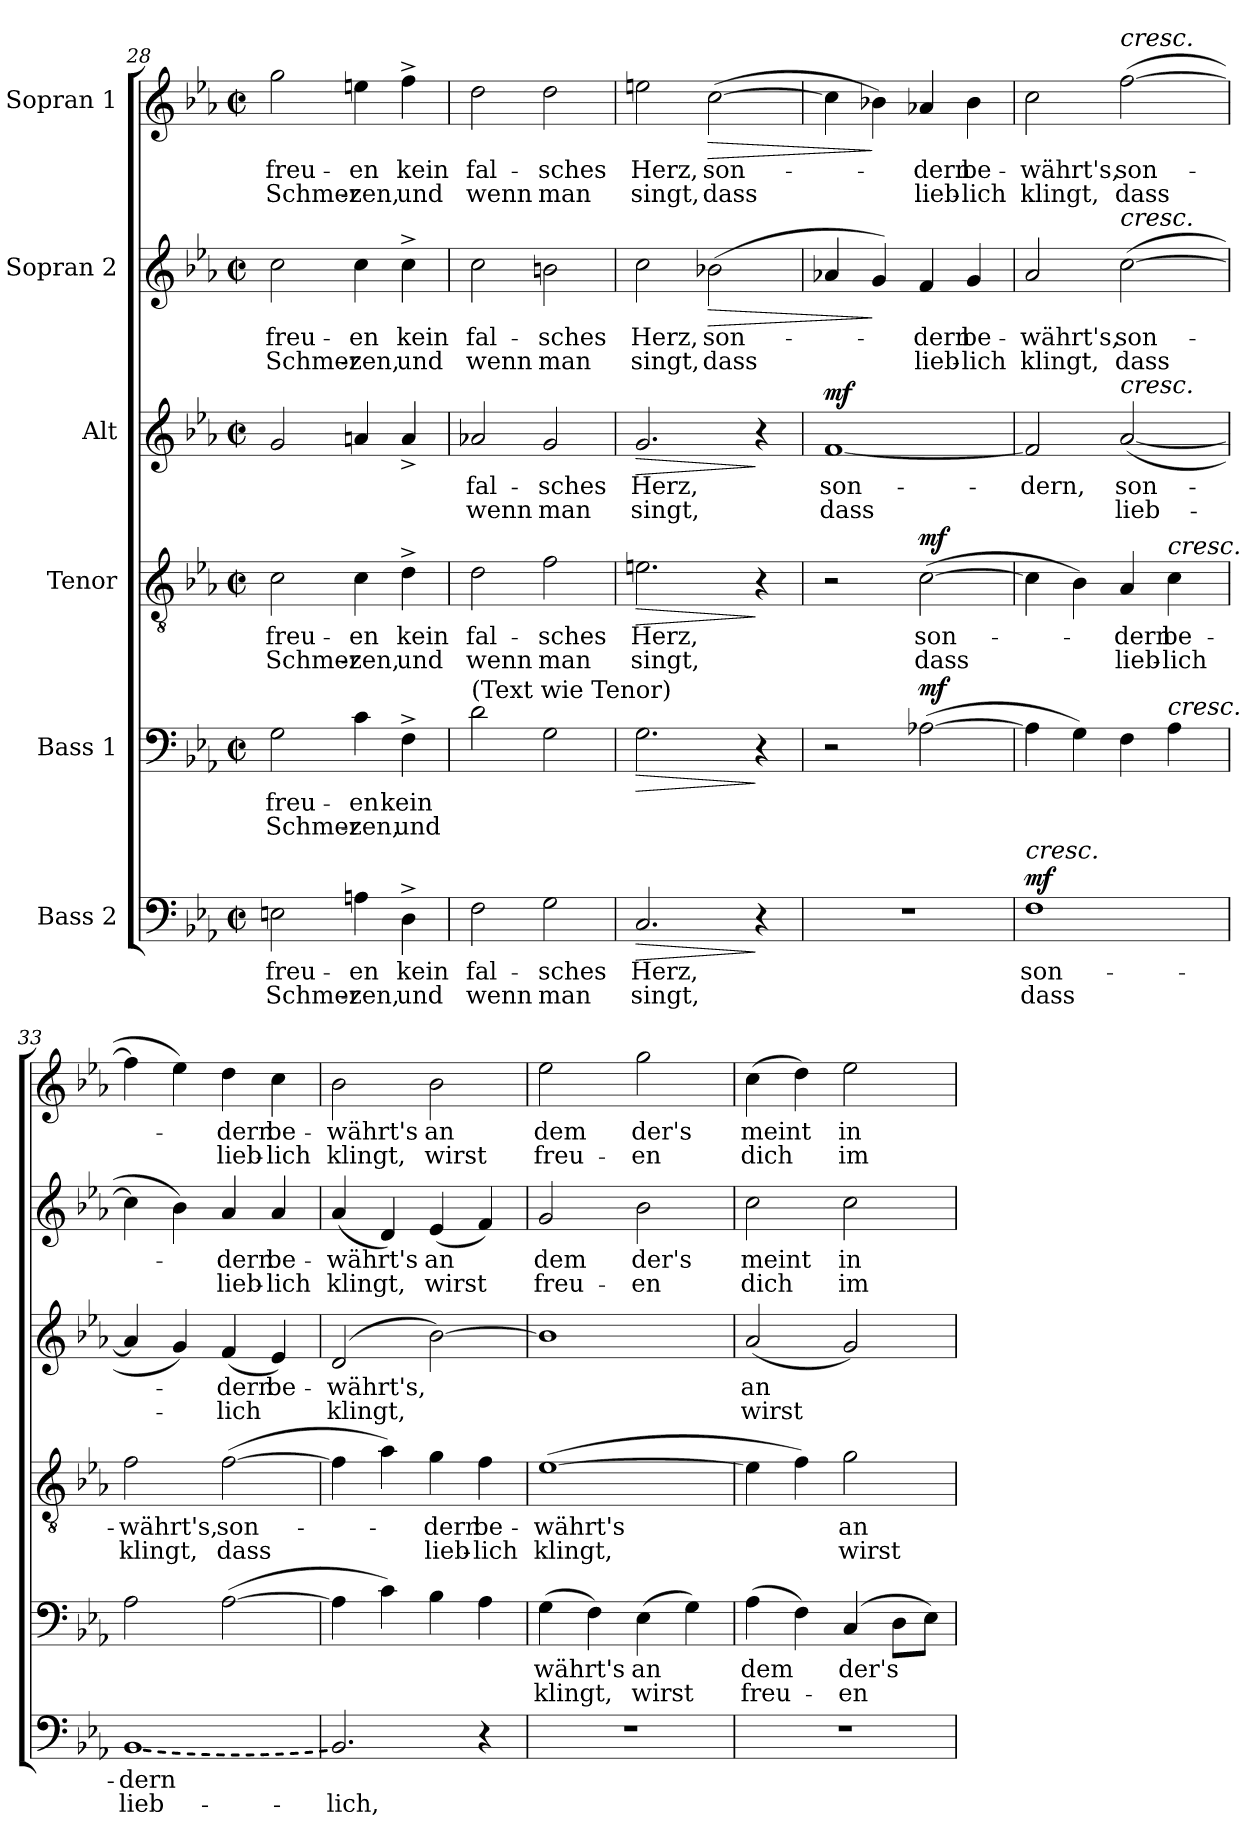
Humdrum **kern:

**kern	**text	**text	**dynam	**kern	**text	**text	**dynam	**kern	**text	**text	**dynam	**kern	**text	**text	**dynam	**kern	**text	**text	**dynam	**kern	**text	**text	**dynam
*part6	*part6	*part6	*part6	*part5	*part5	*part5	*part5	*part4	*part4	*part4	*part4	*part3	*part3	*part3	*part3	*part2	*part2	*part2	*part2	*part1	*part1	*part1	*part1
*staff6	*staff6	*staff6	*staff6	*staff5	*staff5	*staff5	*staff5	*staff4	*staff4	*staff4	*staff4	*staff3	*staff3	*staff3	*staff3	*staff2	*staff2	*staff2	*staff2	*staff1	*staff1	*staff1	*staff1
*I"Bass 2	*	*	*	*I"Bass 1	*	*	*	*I"Tenor	*	*	*	*I"Alt	*	*	*	*I"Sopran 2	*	*	*	*I"Sopran 1	*	*	*
*clefF4	*	*	*	*clefF4	*	*	*	*clefGv2	*	*	*	*clefG2	*	*	*	*clefG2	*	*	*	*clefG2	*	*	*
*k[b-e-a-]	*	*	*	*k[b-e-a-]	*	*	*	*k[b-e-a-]	*	*	*	*k[b-e-a-]	*	*	*	*k[b-e-a-]	*	*	*	*k[b-e-a-]	*	*	*
*M2/2	*	*	*	*M2/2	*	*	*	*M2/2	*	*	*	*M2/2	*	*	*	*M2/2	*	*	*	*M2/2	*	*	*
*met(c|)	*	*	*	*met(c|)	*	*	*	*met(c|)	*	*	*	*met(c|)	*	*	*	*met(c|)	*	*	*	*met(c|)	*	*	*
=28	=28	=28	=28	=28	=28	=28	=28	=28	=28	=28	=28	=28	=28	=28	=28	=28	=28	=28	=28	=28	=28	=28	=28
!	!LO:LY:b	!LO:LY:b	!	!	!LO:LY:b	!LO:LY:b	!	!	!LO:LY:b	!LO:LY:b	!	!	!	!	!	!	!LO:LY:b	!LO:LY:b	!	!	!LO:LY:b	!LO:LY:b	!
2En\	-freu-	Schmer-	.	2G\	-freu-	Schmer-	.	2c\	-freu-	Schmer-	.	2g/	.	.	.	2cc\	-freu-	Schmer-	.	2gg\	-freu-	Schmer-	.
!	!LO:LY:b	!LO:LY:b	!	!	!LO:LY:b	!LO:LY:b	!	!	!LO:LY:b	!LO:LY:b	!	!	!	!	!	!	!LO:LY:b	!LO:LY:b	!	!	!LO:LY:b	!LO:LY:b	!
4An\	-en	-zen,	.	4c\	-en	-zen,	.	4c\	-en	-zen,	.	4an/	.	.	.	4cc\	-en	-zen,	.	4een\	-en	-zen,	.
!	!LO:LY:b	!LO:LY:b	!	!	!LO:LY:b	!LO:LY:b	!	!	!LO:LY:b	!LO:LY:b	!	!	!	!	!	!	!LO:LY:b	!LO:LY:b	!	!	!LO:LY:b	!LO:LY:b	!
4D^\	kein	und	.	4F^\	kein	und	.	4d^\	kein	und	.	4a^/	.	.	.	4cc^\	kein	und	.	4ff^\	kein	und	.
!!LO:LB:g=z
=29	=29	=29	=29	=29	=29	=29	=29	=29	=29	=29	=29	=29	=29	=29	=29	=29	=29	=29	=29	=29	=29	=29	=29
!	!	!	!	!LO:TX:a:t=(Text wie Tenor)	!	!	!	!	!	!	!	!	!	!	!	!	!	!	!	!	!	!	!
!	!LO:LY:b	!LO:LY:b	!	!	!	!	!	!	!LO:LY:b	!LO:LY:b	!	!	!LO:LY:b	!LO:LY:b	!	!	!LO:LY:b	!LO:LY:b	!	!	!LO:LY:b	!LO:LY:b	!
2F\	fal-	wenn	.	2d\	.	.	.	2d\	fal-	wenn	.	2a-X/	fal-	wenn	.	2cc\	fal-	wenn	.	2dd\	fal-	wenn	.
!	!LO:LY:b	!LO:LY:b	!	!	!	!	!	!	!LO:LY:b	!LO:LY:b	!	!	!LO:LY:b	!LO:LY:b	!	!	!LO:LY:b	!LO:LY:b	!	!	!LO:LY:b	!LO:LY:b	!
2G\	-sches	man	.	2G\	.	.	.	2f\	-sches	man	.	2g/	-sches	man	.	2bn\	-sches	man	.	2dd\	-sches	man	.
=30	=30	=30	=30	=30	=30	=30	=30	=30	=30	=30	=30	=30	=30	=30	=30	=30	=30	=30	=30	=30	=30	=30	=30
!	!LO:LY:b	!LO:LY:b	!LO:HP:b	!	!	!	!LO:HP:b	!	!LO:LY:b	!LO:LY:b	!LO:HP:b	!	!LO:LY:b	!LO:LY:b	!LO:HP:b	!	!LO:LY:b	!LO:LY:b	!	!	!LO:LY:b	!LO:LY:b	!
2.C/	Herz,	singt,	>	2.G\	.	.	>	2.en\	Herz,	singt,	>	2.g/	Herz,	singt,	>	2cc\	Herz,	singt,	.	2een\	Herz,	singt,	.
!	!	!	!	!	!	!	!	!	!	!	!	!	!	!	!	!	!LO:LY:b	!LO:LY:b	!LO:HP:b	!	!LO:LY:b	!LO:LY:b	!LO:HP:b
.	.	.	.	.	.	.	.	.	.	.	.	.	.	.	.	(2b-X\	son-	dass	>	([2cc\	son-	dass	>
4r	.	.	]	4r	.	.	]	4r	.	.	]	4r	.	.	]	.	.	.	.	.	.	.	.
=31	=31	=31	=31	=31	=31	=31	=31	=31	=31	=31	=31	=31	=31	=31	=31	=31	=31	=31	=31	=31	=31	=31	=31
!	!	!	!	!	!	!	!	!	!	!	!	!	!LO:LY:b	!LO:LY:b	!LO:DY:a	!	!	!	!	!	!	!	!
1r	.	.	.	2r	.	.	.	2r	.	.	.	[1f	son-	dass	mf	4a-X/	.	.	.	4cc\]	.	.	.
.	.	.	.	.	.	.	.	.	.	.	.	.	.	.	.	4g/)	.	.	]	4b-X\)	.	.	]
!	!	!	!	!	!	!	!LO:DY:a	!	!LO:LY:b	!LO:LY:b	!LO:DY:a	!	!	!	!	!	!LO:LY:b	!LO:LY:b	!	!	!LO:LY:b	!LO:LY:b	!
.	.	.	.	([2A-X\	.	.	mf	([2c\	son-	dass	mf	.	.	.	.	4f/	-dern	lieb-	.	4a-X/	-dern	lieb-	.
!	!	!	!	!	!	!	!	!	!	!	!	!	!	!	!	!	!LO:LY:b	!LO:LY:b	!	!	!LO:LY:b	!LO:LY:b	!
.	.	.	.	.	.	.	.	.	.	.	.	.	.	.	.	4g/	be-	-lich	.	4b-\	be-	-lich	.
=32	=32	=32	=32	=32	=32	=32	=32	=32	=32	=32	=32	=32	=32	=32	=32	=32	=32	=32	=32	=32	=32	=32	=32
!LO:TX:a:i:t=cresc.	!	!	!	!	!	!	!	!	!	!	!	!	!	!	!	!	!	!	!	!	!	!	!
!	!LO:LY:b	!LO:LY:b	!LO:DY:a	!	!	!	!	!	!	!	!	!	!LO:LY:b	!	!	!	!LO:LY:b	!LO:LY:b	!	!	!LO:LY:b	!LO:LY:b	!
1F	son-	dass	mf	4A-\]	.	.	.	4c\]	.	.	.	2f/]	-dern,	.	.	2a-/	-währt's,	klingt,	.	2cc\	-währt's,	klingt,	.
.	.	.	.	4G\)	.	.	.	4B-\)	.	.	.	.	.	.	.	.	.	.	.	.	.	.	.
!	!	!	!	!	!	!	!	!	!	!	!	!	!	!	!	!	!	!	!	!LO:TX:a:i:t=cresc.	!	!	!
!	!	!	!	!	!	!	!	!	!	!	!	!	!	!	!	!LO:TX:a:i:t=cresc.	!	!	!	!	!	!	!
!	!	!	!	!	!	!	!	!	!	!	!	!LO:TX:a:i:t=cresc.	!	!	!	!	!	!	!	!	!	!	!
!	!	!	!	!	!	!	!	!	!LO:LY:b	!LO:LY:b	!	!	!LO:LY:b	!LO:LY:b	!	!	!LO:LY:b	!LO:LY:b	!	!	!LO:LY:b	!LO:LY:b	!
.	.	.	.	4F\	.	.	.	4A-/	-dern	lieb-	.	([2a-/	son-	lieb-	.	([2cc\	son-	dass	.	([2ff\	son-	dass	.
!	!	!	!	!	!	!	!	!LO:TX:a:i:t=cresc.	!	!	!	!	!	!	!	!	!	!	!	!	!	!	!
!	!	!	!	!LO:TX:a:i:t=cresc.	!	!	!	!	!	!	!	!	!	!	!	!	!	!	!	!	!	!	!
!	!	!	!	!	!	!	!	!	!LO:LY:b	!LO:LY:b	!	!	!	!	!	!	!	!	!	!	!	!	!
.	.	.	.	4A-\	.	.	.	4c\	be-	-lich	.	.	.	.	.	.	.	.	.	.	.	.	.
=33	=33	=33	=33	=33	=33	=33	=33	=33	=33	=33	=33	=33	=33	=33	=33	=33	=33	=33	=33	=33	=33	=33	=33
!LO:T:dash	!LO:LY:b	!LO:LY:b	!	!	!	!	!	!	!LO:LY:b	!LO:LY:b	!	!	!	!	!	!	!	!	!	!	!	!	!
[1BB-	-dern	lieb-	.	2A-\	.	.	.	2f\	-währt's,	klingt,	.	4a-/]	.	.	.	4cc\]	.	.	.	4ff\]	.	.	.
.	.	.	.	.	.	.	.	.	.	.	.	4g/)	.	.	.	4b-\)	.	.	.	4ee-\)	.	.	.
!	!	!	!	!	!	!	!	!	!LO:LY:b	!LO:LY:b	!	!	!LO:LY:b	!LO:LY:b	!	!	!LO:LY:b	!LO:LY:b	!	!	!LO:LY:b	!LO:LY:b	!
.	.	.	.	([2A-\	.	.	.	([2f\	son-	dass	.	(4f/	-dern	-lich	.	4a-/	-dern	lieb-	.	4dd\	-dern	lieb-	.
!	!	!	!	!	!	!	!	!	!	!	!	!	!LO:LY:b	!	!	!	!LO:LY:b	!LO:LY:b	!	!	!LO:LY:b	!LO:LY:b	!
.	.	.	.	.	.	.	.	.	.	.	.	4e-/)	be-	.	.	4a-/	be-	-lich	.	4cc\	be-	-lich	.
=34	=34	=34	=34	=34	=34	=34	=34	=34	=34	=34	=34	=34	=34	=34	=34	=34	=34	=34	=34	=34	=34	=34	=34
!	!	!LO:LY:b	!	!	!	!	!	!	!	!	!	!	!LO:LY:b	!LO:LY:b	!	!	!LO:LY:b	!LO:LY:b	!	!	!LO:LY:b	!LO:LY:b	!
2.BB-/]	.	-lich,	.	4A-\]	.	.	.	4f\]	.	.	.	(2d/	-währt's,	klingt,	.	(4a-/	-währt's	klingt,	.	2b-\	-währt's	klingt,	.
.	.	.	.	4c\)	.	.	.	4a-\)	.	.	.	.	.	.	.	4d/)	.	.	.	.	.	.	.
!	!	!	!	!	!	!	!	!	!LO:LY:b	!LO:LY:b	!	!	!	!	!	!	!LO:LY:b	!LO:LY:b	!	!	!LO:LY:b	!LO:LY:b	!
.	.	.	.	4B-\	.	.	.	4g\	-dern	lieb-	.	[2b-\)	.	.	.	(4e-/	an	wirst	.	2b-\	an	wirst	.
!	!	!	!	!	!	!	!	!	!LO:LY:b	!LO:LY:b	!	!	!	!	!	!	!	!	!	!	!	!	!
4r	.	.	.	4A-\	.	.	.	4f\	be-	-lich	.	.	.	.	.	4f/)	.	.	.	.	.	.	.
!!LO:PB:g=z
=35	=35	=35	=35	=35	=35	=35	=35	=35	=35	=35	=35	=35	=35	=35	=35	=35	=35	=35	=35	=35	=35	=35	=35
!	!	!	!	!	!LO:LY:b	!LO:LY:b	!	!	!LO:LY:b	!LO:LY:b	!	!	!	!	!	!	!LO:LY:b	!LO:LY:b	!	!	!LO:LY:b	!LO:LY:b	!
1r	.	.	.	(4G\	währt's	klingt,	.	([1e-	-währt's	klingt,	.	1b-]	.	.	.	2g/	dem	freu-	.	2ee-\	dem	freu-	.
.	.	.	.	4F\)	.	.	.	.	.	.	.	.	.	.	.	.	.	.	.	.	.	.	.
!	!	!	!	!	!LO:LY:b	!LO:LY:b	!	!	!	!	!	!	!	!	!	!	!LO:LY:b	!LO:LY:b	!	!	!LO:LY:b	!LO:LY:b	!
.	.	.	.	(4E-\	an	wirst	.	.	.	.	.	.	.	.	.	2b-\	der's	-en	.	2gg\	der's	-en	.
.	.	.	.	4G\)	.	.	.	.	.	.	.	.	.	.	.	.	.	.	.	.	.	.	.
=36	=36	=36	=36	=36	=36	=36	=36	=36	=36	=36	=36	=36	=36	=36	=36	=36	=36	=36	=36	=36	=36	=36	=36
!	!	!	!	!	!LO:LY:b	!LO:LY:b	!	!	!	!	!	!	!LO:LY:b	!LO:LY:b	!	!	!LO:LY:b	!LO:LY:b	!	!	!LO:LY:b	!LO:LY:b	!
1r	.	.	.	(4A-\	dem	freu-	.	4e-\]	.	.	.	(2a-/	an	wirst	.	2cc\	meint	dich	.	(4cc\	meint	dich	.
.	.	.	.	4F\)	.	.	.	4f\)	.	.	.	.	.	.	.	.	.	.	.	4dd\)	.	.	.
!	!	!	!	!	!LO:LY:b	!LO:LY:b	!	!	!LO:LY:b	!LO:LY:b	!	!	!	!	!	!	!LO:LY:b	!LO:LY:b	!	!	!LO:LY:b	!LO:LY:b	!
.	.	.	.	(4C/	der's	-en	.	2g\	an	wirst	.	2g/)	.	.	.	2cc\	in	im	.	2ee-\	in	im	.
.	.	.	.	8D\L	.	.	.	.	.	.	.	.	.	.	.	.	.	.	.	.	.	.	.
.	.	.	.	8E-\J)	.	.	.	.	.	.	.	.	.	.	.	.	.	.	.	.	.	.	.
=	=	=	=	=	=	=	=	=	=	=	=	=	=	=	=	=	=	=	=	=	=	=	=
*-	*-	*-	*-	*-	*-	*-	*-	*-	*-	*-	*-	*-	*-	*-	*-	*-	*-	*-	*-	*-	*-	*-	*-
